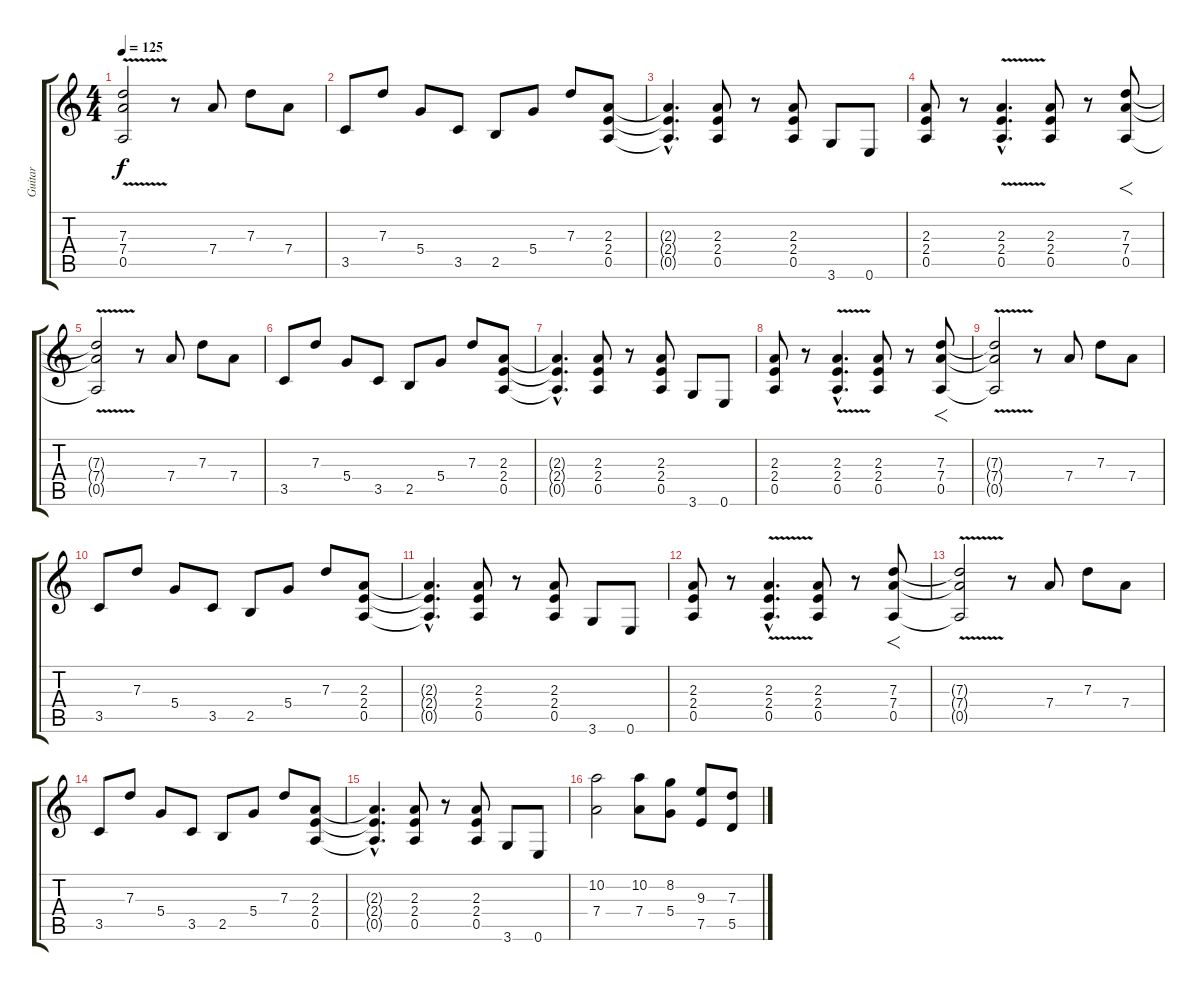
\track ("Guitar" "Guitar") {instrument distortionguitar}
\staff {score tabs}
\tuning (E4 B3 G3 D3 A2 E2) {hide}
\ts (4 4)
\tempo 125
\clef g2
\ks c
(7.3{v t} 7.4{v t} 0.5{v t}).2{dy f} r.8 7.4.8 7.3.8 7.4.8 |
3.5.8 7.3.8 5.4.8 3.5.8 2.5.8 5.4.8 7.3.8 (2.3 2.4 0.5).8 |
(2.3{hac t} 2.4{hac t} 0.5{hac t}).4{d} (2.3 2.4 0.5).8 r.8 (2.3 2.4 0.5).8 3.6.8 0.6.8 |
(2.3 2.4 0.5).8 r.8 (2.3{v hac} 2.4{v hac} 0.5{v hac}).4{d} (2.3 2.4 0.5).8 r.8 (7.3 7.4 0.5).8{f} |
(7.3{v t} 7.4{v t} 0.5{v t}).2 r.8 7.4.8 7.3.8 7.4.8 |
3.5.8 7.3.8 5.4.8 3.5.8 2.5.8 5.4.8 7.3.8 (2.3 2.4 0.5).8 |
(2.3{hac t} 2.4{hac t} 0.5{hac t}).4{d} (2.3 2.4 0.5).8 r.8 (2.3 2.4 0.5).8 3.6.8 0.6.8 |
(2.3 2.4 0.5).8 r.8 (2.3{v hac} 2.4{v hac} 0.5{v hac}).4{d} (2.3 2.4 0.5).8 r.8 (7.3 7.4 0.5).8{f} |
(7.3{v t} 7.4{v t} 0.5{v t}).2 r.8 7.4.8 7.3.8 7.4.8 |
3.5.8 7.3.8 5.4.8 3.5.8 2.5.8 5.4.8 7.3.8 (2.3 2.4 0.5).8 |
(2.3{hac t} 2.4{hac t} 0.5{hac t}).4{d} (2.3 2.4 0.5).8 r.8 (2.3 2.4 0.5).8 3.6.8 0.6.8 |
(2.3 2.4 0.5).8 r.8 (2.3{v hac} 2.4{v hac} 0.5{v hac}).4{d} (2.3 2.4 0.5).8 r.8 (7.3 7.4 0.5).8{f} |
(7.3{v t} 7.4{v t} 0.5{v t}).2 r.8 7.4.8 7.3.8 7.4.8 |
3.5.8 7.3.8 5.4.8 3.5.8 2.5.8 5.4.8 7.3.8 (2.3 2.4 0.5).8 |
(2.3{hac t} 2.4{hac t} 0.5{hac t}).4{d} (2.3 2.4 0.5).8 r.8 (2.3 2.4 0.5).8 3.6.8 0.6.8 |
(10.2 7.4).2 (10.2 7.4).8 (8.2 5.4).8 (9.3 7.5).8 (7.3{h} 5.5).8
